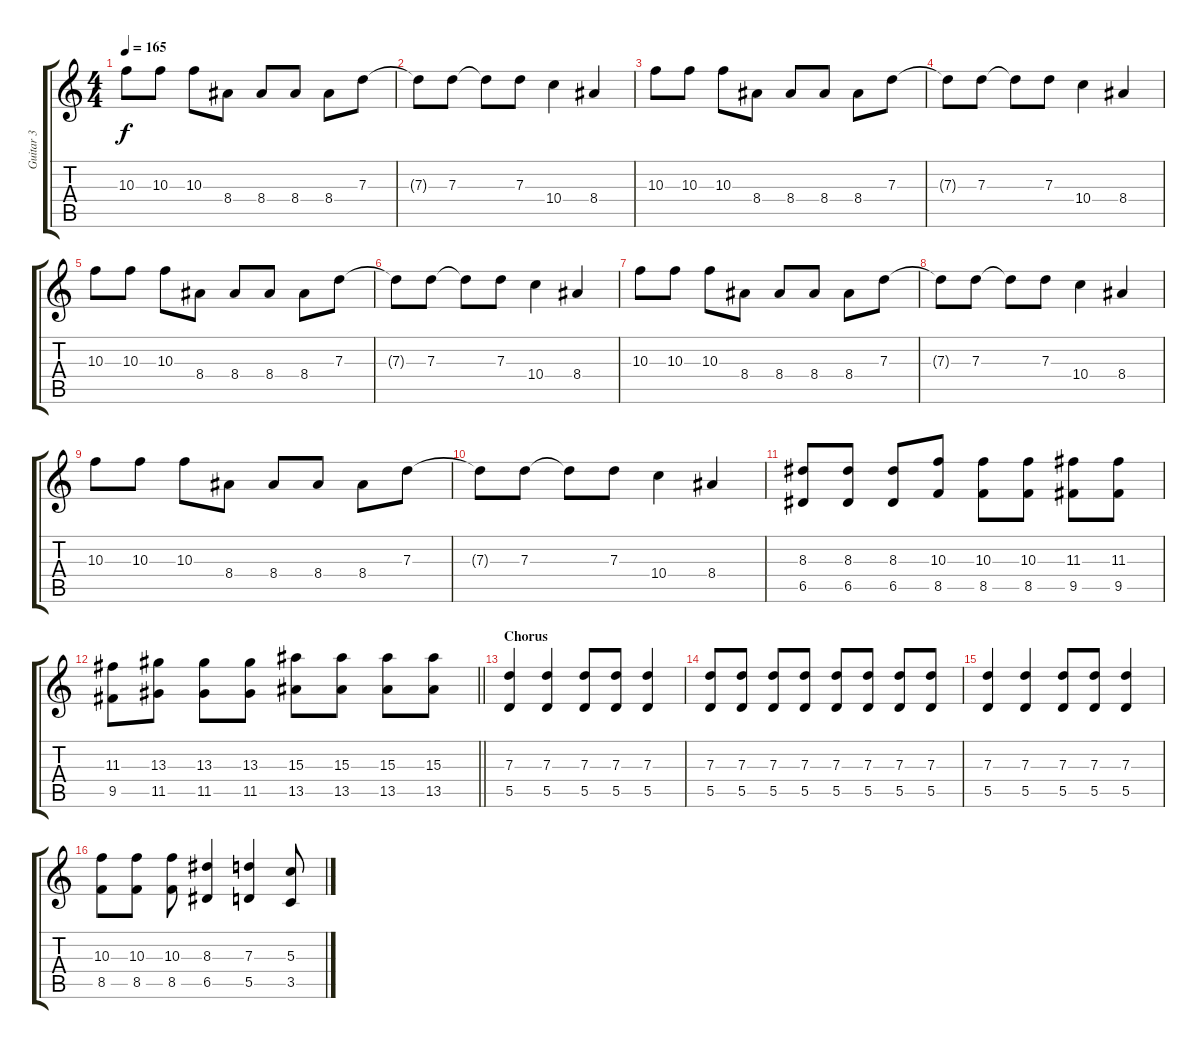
\track ("Guitar 3" "Guitar 3") {instrument overdrivenguitar}
\staff {score tabs}
\tuning (E4 B3 G3 D3 A2 D2) {hide}
\ts (4 4)
\tempo 165
\clef g2
\ks c
10.3.8{dy f} 10.3.8 10.3.8 8.4.8 8.4.8 8.4.8 8.4.8 7.3.8 |
7.3{t}.8 7.3.8 7.3{t}.8 7.3.8 10.4.4 8.4.4 |
10.3.8 10.3.8 10.3.8 8.4.8 8.4.8 8.4.8 8.4.8 7.3.8 |
7.3{t}.8 7.3.8 7.3{t}.8 7.3.8 10.4.4 8.4.4 |
10.3.8 10.3.8 10.3.8 8.4.8 8.4.8 8.4.8 8.4.8 7.3.8 |
7.3{t}.8 7.3.8 7.3{t}.8 7.3.8 10.4.4 8.4.4 |
10.3.8 10.3.8 10.3.8 8.4.8 8.4.8 8.4.8 8.4.8 7.3.8 |
7.3{t}.8 7.3.8 7.3{t}.8 7.3.8 10.4.4 8.4.4 |
10.3.8 10.3.8 10.3.8 8.4.8 8.4.8 8.4.8 8.4.8 7.3.8 |
7.3{t}.8 7.3.8 7.3{t}.8 7.3.8 10.4.4 8.4.4 |
(8.3 6.5).8{volume 13 instrument overdrivenguitar} (8.3 6.5).8 (8.3 6.5).8 (10.3 8.5).8 (10.3 8.5).8 (10.3 8.5).8 (11.3 9.5).8 (11.3 9.5).8 |
\barLineRight lightlight
(11.3 9.5).8 (13.3 11.5).8 (13.3 11.5).8 (13.3 11.5).8 (15.3 13.5).8 (15.3 13.5).8 (15.3 13.5).8 (15.3 13.5).8 |
\section ("" "Chorus")
(7.3 5.5).4{volume 13 balance 8} (7.3 5.5).4 (7.3 5.5).8 (7.3 5.5).8 (7.3 5.5).4 |
(7.3 5.5).8 (7.3 5.5).8 (7.3 5.5).8 (7.3 5.5).8 (7.3 5.5).8 (7.3 5.5).8 (7.3 5.5).8 (7.3 5.5).8 |
(7.3 5.5).4 (7.3 5.5).4 (7.3 5.5).8 (7.3 5.5).8 (7.3 5.5).4 |
(10.3 8.5).8 (10.3 8.5).8 (10.3 8.5).8 (8.3 6.5).4 (7.3 5.5).4 (5.3 3.5).8
